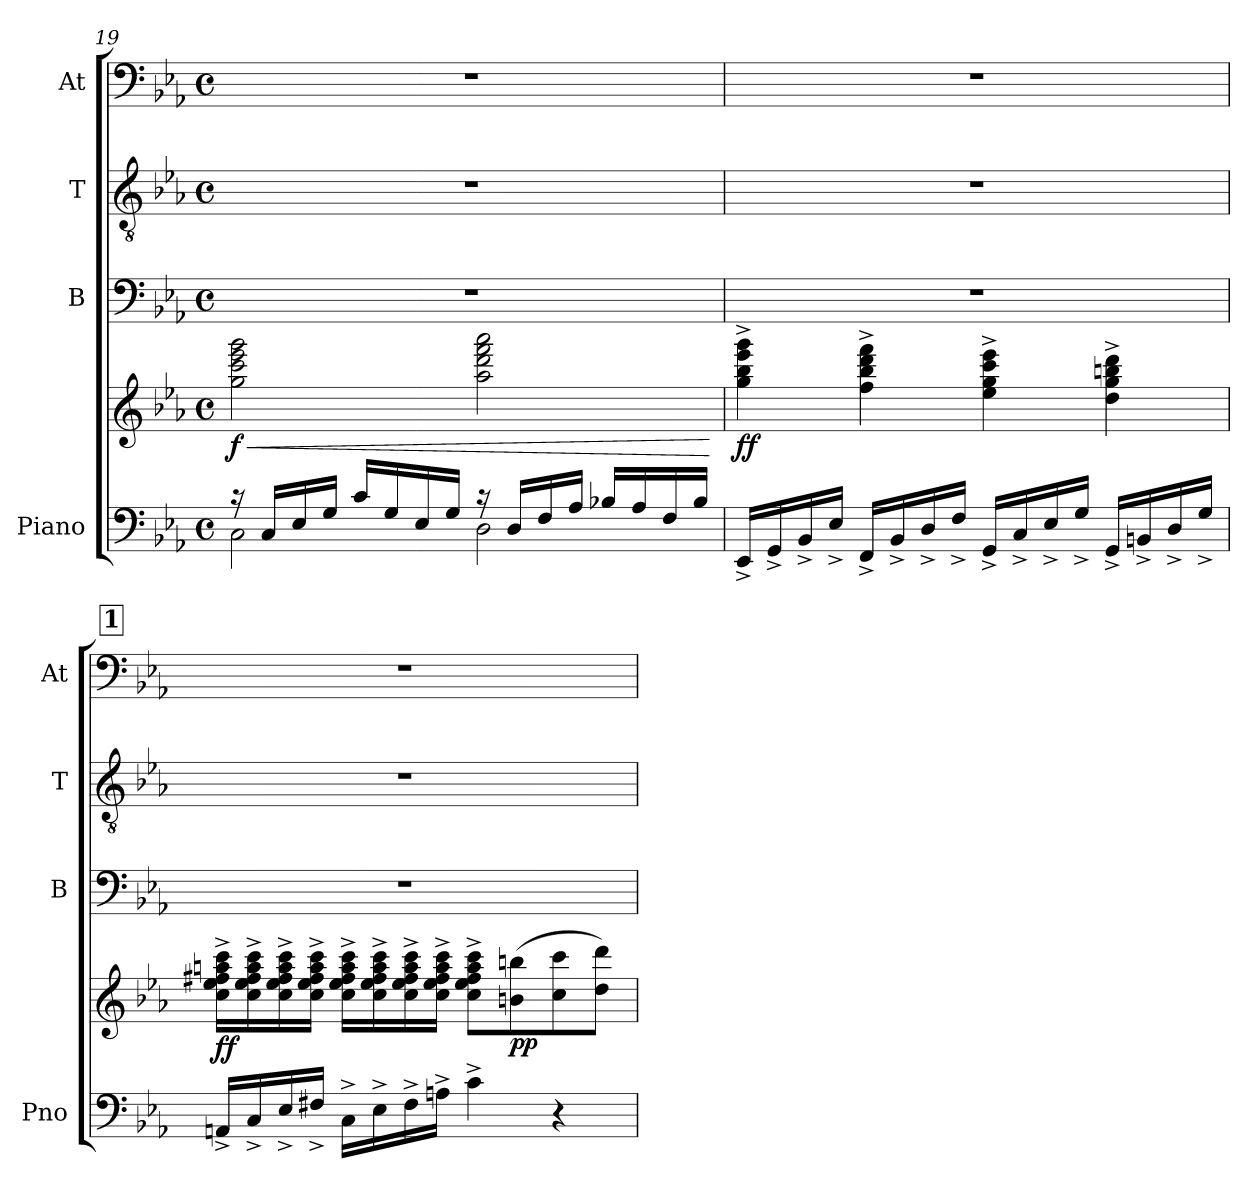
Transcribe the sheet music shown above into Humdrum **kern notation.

**kern	**kern	**dynam	**kern	**kern	**kern
*part4	*part4	*part4	*part3	*part2	*part1
*staff5	*staff4	*staff4/5	*staff3	*staff2	*staff1
*I"Piano	*	*	*I"B	*I"T	*I"At
*I'Pno	*	*	*I'B	*I'T	*I'At
*clefF4	*clefG2	*	*clefF4	*clefGv2	*clefF4
*k[b-e-a-]	*k[b-e-a-]	*	*k[b-e-a-]	*k[b-e-a-]	*k[b-e-a-]
*M4/4	*M4/4	*	*M4/4	*M4/4	*M4/4
*met(c)	*met(c)	*	*met(c)	*met(c)	*met(c)
=19	=19	=19	=19	=19	=19
*^	*	*	*	*	*
!	!	!	!LO:HP:b	!	!	!
!	!	!	!LO:DY:n=1:b	!	!	!
16r	2C\	2gg\ 2ccc\ 2eee-\ 2ggg\	< f	1r	1r	1r
16C/LL	.	.	.	.	.	.
16E-/	.	.	.	.	.	.
16G/JJ	.	.	.	.	.	.
16c/LL	.	.	.	.	.	.
16G/	.	.	.	.	.	.
16E-/	.	.	.	.	.	.
16G/JJ	.	.	.	.	.	.
16r	2D\	2aa-\ 2ddd\ 2fff\ 2aaa-\	.	.	.	.
16D/LL	.	.	.	.	.	.
16F/	.	.	.	.	.	.
16A-/JJ	.	.	.	.	.	.
16B-X/LL	.	.	.	.	.	.
16A-/	.	.	.	.	.	.
16F/	.	.	.	.	.	.
16B-/JJ	.	.	.	.	.	.
*v	*v	*	*	*	*	*
.	.	[	.	.	.
=20	=20	=20	=20	=20	=20
!	!	!LO:DY:b	!	!	!
16EE-^/LL	4gg\^ 4bb-\^ 4eee-\^ 4ggg\^	ff	1r	1r	1r
16GG^/	.	.	.	.	.
16BB-^/	.	.	.	.	.
16E-^/JJ	.	.	.	.	.
16FF^/LL	4ff\^ 4bb-\^ 4ddd\^ 4fff\^	.	.	.	.
16BB-^/	.	.	.	.	.
16D^/	.	.	.	.	.
16F^/JJ	.	.	.	.	.
16GG^/LL	4ee-\^ 4gg\^ 4ccc\^ 4eee-\^	.	.	.	.
16C^/	.	.	.	.	.
16E-^/	.	.	.	.	.
16G^/JJ	.	.	.	.	.
16GG^/LL	4dd\^ 4gg\^ 4bbn\^ 4ddd\^	.	.	.	.
16BBn^/	.	.	.	.	.
16D^/	.	.	.	.	.
16G^/JJ	.	.	.	.	.
!!LO:LB:g=z
!!LO:REH:place=s1:a:B:fs=14:t=1
=21	=21	=21	=21	=21	=21
!	!	!LO:DY:b	!	!	!
16AAn^/LL	16cc\^ 16ee-\^ 16ff#X\^ 16aan\^ 16ccc\^LL	ff	1r	1r	1r
16C^/	16cc\^ 16ee-\^ 16ff#\^ 16aa\^ 16ccc\^	.	.	.	.
16E-^/	16cc\^ 16ee-\^ 16ff#\^ 16aa\^ 16ccc\^	.	.	.	.
16F#X^/JJ	16cc\^ 16ee-\^ 16ff#\^ 16aa\^ 16ccc\^JJ	.	.	.	.
16C^\LL	16cc\^ 16ee-\^ 16ff#\^ 16aa\^ 16ccc\^LL	.	.	.	.
16E-^\	16cc\^ 16ee-\^ 16ff#\^ 16aa\^ 16ccc\^	.	.	.	.
16F#^\	16cc\^ 16ee-\^ 16ff#\^ 16aa\^ 16ccc\^	.	.	.	.
16An^\JJ	16cc\^ 16ee-\^ 16ff#\^ 16aa\^ 16ccc\^JJ	.	.	.	.
4c^\	8cc\^ 8ee-\^ 8ff#\^ 8aa\^ 8ccc\^L	.	.	.	.
!	!	!LO:DY:b	!	!	!
.	(>8bn\ 8bbn\	pp	.	.	.
4r	8cc\ 8ccc\	.	.	.	.
.	8dd\ 8ddd\J)	.	.	.	.
=	=	=	=	=	=
*-	*-	*-	*-	*-	*-
